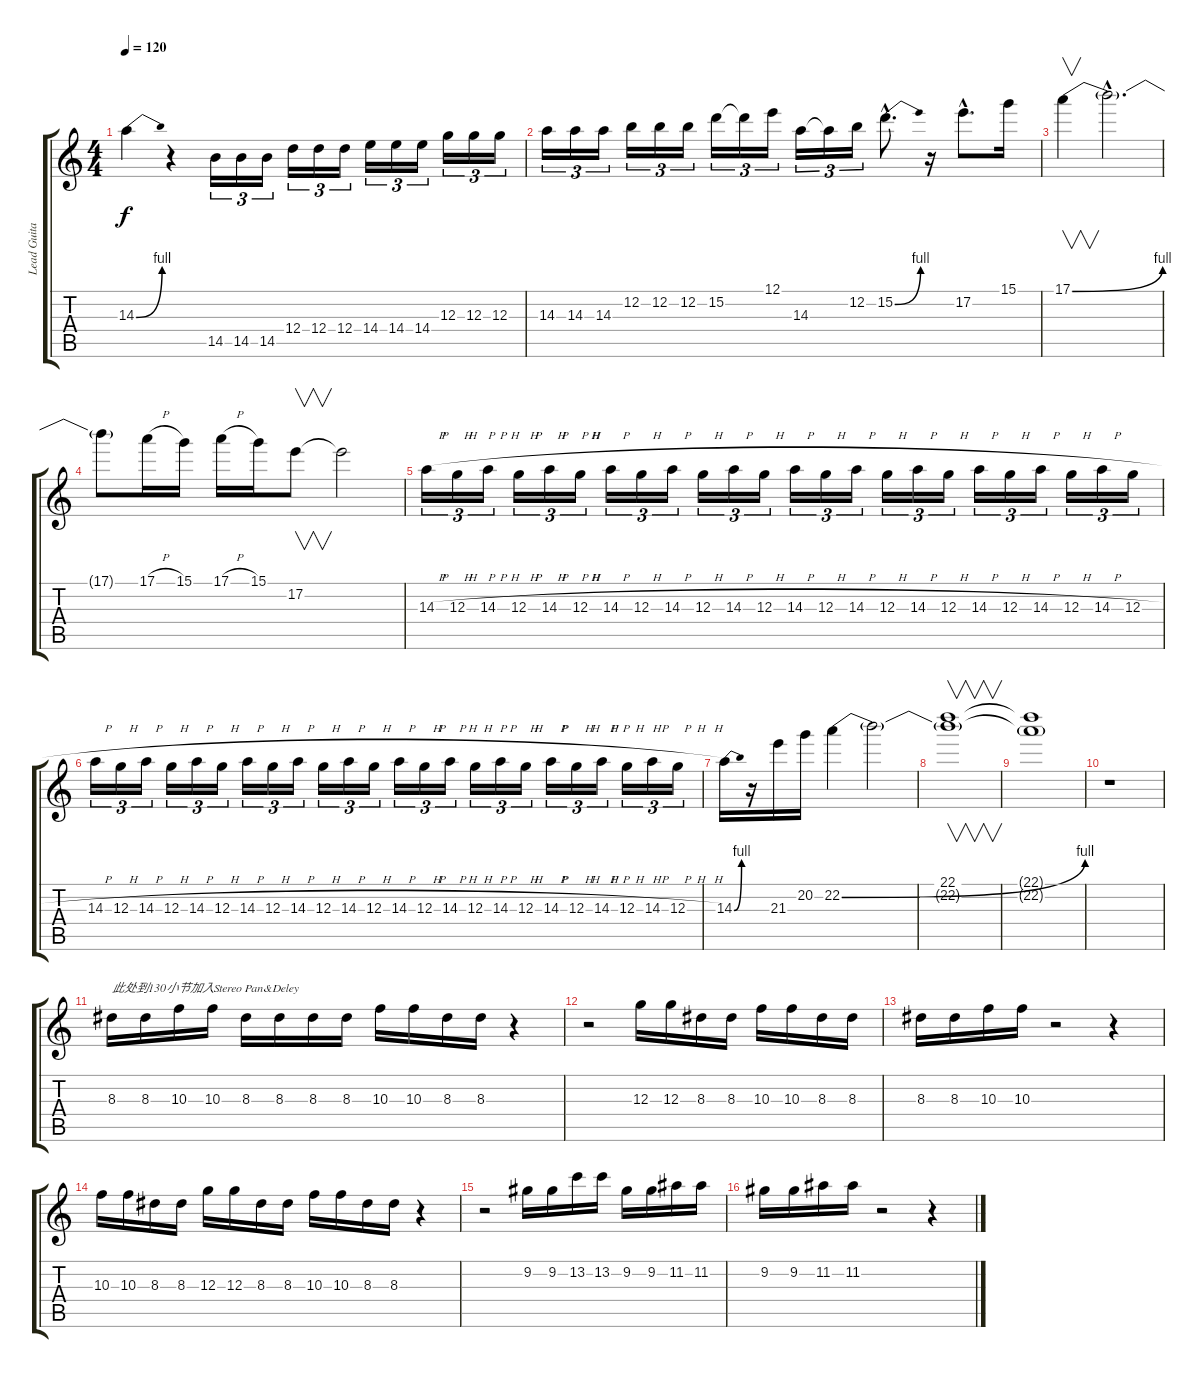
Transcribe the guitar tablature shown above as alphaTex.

\track ("Lead Guitar1" "Lead Guita") {instrument overdrivenguitar}
\staff {score tabs}
\tuning (E4 B3 G3 D3 A2 E2) {hide}
\ts (4 4)
\tempo 120
\clef g2
\ks c
14.3{be (bend 0 0 60 4)}.4{dy f} r.4 14.5.16{tu (3 2)} 14.5.16{tu (3 2)} 14.5.16{tu (3 2)} 12.4.16{tu (3 2)} 12.4.16{tu (3 2)} 12.4.16{tu (3 2)} 14.4.16{tu (3 2)} 14.4.16{tu (3 2)} 14.4.16{tu (3 2)} 12.3.16{tu (3 2)} 12.3.16{tu (3 2)} 12.3.16{tu (3 2)} |
14.3.16{tu (3 2)} 14.3.16{tu (3 2)} 14.3.16{tu (3 2)} 12.2.16{tu (3 2)} 12.2.16{tu (3 2)} 12.2.16{tu (3 2)} 15.2.16{tu (3 2)} 15.2{t}.16{tu (3 2)} 12.1.16{tu (3 2)} 14.3.16{tu (3 2)} 14.3{t}.16{tu (3 2)} 12.2.16{tu (3 2)} 15.2{be (bend 0 0 60 4) hac}.8{d} r.16 17.2{hac}.8{d} 15.1.16 |
17.1{be (bend 0 0 60 4)}.4{v} 17.1{hac t}.2{d} |
17.1{t}.8 17.1{h}.16 15.1.16 17.1{h}.16 15.1.16 17.2.8{v} 17.2{t}.2 |
14.3{h}.16{tu (3 2)} 12.3{h}.16{tu (3 2)} 14.3{h}.16{tu (3 2)} 12.3{h}.16{tu (3 2)} 14.3{h}.16{tu (3 2)} 12.3{h}.16{tu (3 2)} 14.3{h}.16{tu (3 2)} 12.3{h}.16{tu (3 2)} 14.3{h}.16{tu (3 2)} 12.3{h}.16{tu (3 2)} 14.3{h}.16{tu (3 2)} 12.3{h}.16{tu (3 2)} 14.3{h}.16{tu (3 2)} 12.3{h}.16{tu (3 2)} 14.3{h}.16{tu (3 2)} 12.3{h}.16{tu (3 2)} 14.3{h}.16{tu (3 2)} 12.3{h}.16{tu (3 2)} 14.3{h}.16{tu (3 2)} 12.3{h}.16{tu (3 2)} 14.3{h}.16{tu (3 2)} 12.3{h}.16{tu (3 2)} 14.3{h}.16{tu (3 2)} 12.3{h}.16{tu (3 2)} |
14.3{h}.16{tu (3 2)} 12.3{h}.16{tu (3 2)} 14.3{h}.16{tu (3 2)} 12.3{h}.16{tu (3 2)} 14.3{h}.16{tu (3 2)} 12.3{h}.16{tu (3 2)} 14.3{h}.16{tu (3 2)} 12.3{h}.16{tu (3 2)} 14.3{h}.16{tu (3 2)} 12.3{h}.16{tu (3 2)} 14.3{h}.16{tu (3 2)} 12.3{h}.16{tu (3 2)} 14.3{h}.16{tu (3 2)} 12.3{h}.16{tu (3 2)} 14.3{h}.16{tu (3 2)} 12.3{h}.16{tu (3 2)} 14.3{h}.16{tu (3 2)} 12.3{h}.16{tu (3 2)} 14.3{h}.16{tu (3 2)} 12.3{h}.16{tu (3 2)} 14.3{h}.16{tu (3 2)} 12.3{h}.16{tu (3 2)} 14.3{h}.16{tu (3 2)} 12.3{h}.16{tu (3 2)} |
14.3{be (bend 0 0 60 4)}.16 r.16 21.3.16 20.2.16 22.2{be (bend 0 0 60 4)}.4 22.2{t}.2 |
(22.1 22.2{t}).1{v} |
(22.1{t} 22.2{t}).1 |
r.1 |
8.3.16{txt "此处到130小节加入Stereo Pan&Deley"} 8.3.16 10.3.16 10.3.16 8.3.16 8.3.16 8.3.16 8.3.16 10.3.16 10.3.16 8.3.16 8.3.16 r.4 |
r.2 12.3.16 12.3.16 8.3.16 8.3.16 10.3.16 10.3.16 8.3.16 8.3.16 |
8.3.16 8.3.16 10.3.16 10.3.16 r.2 r.4 |
10.3.16 10.3.16 8.3.16 8.3.16 12.3.16 12.3.16 8.3.16 8.3.16 10.3.16 10.3.16 8.3.16 8.3.16 r.4 |
r.2 9.2.16 9.2.16 13.2.16 13.2.16 9.2.16 9.2.16 11.2.16 11.2.16 |
9.2.16 9.2.16 11.2.16 11.2.16 r.2 r.4
